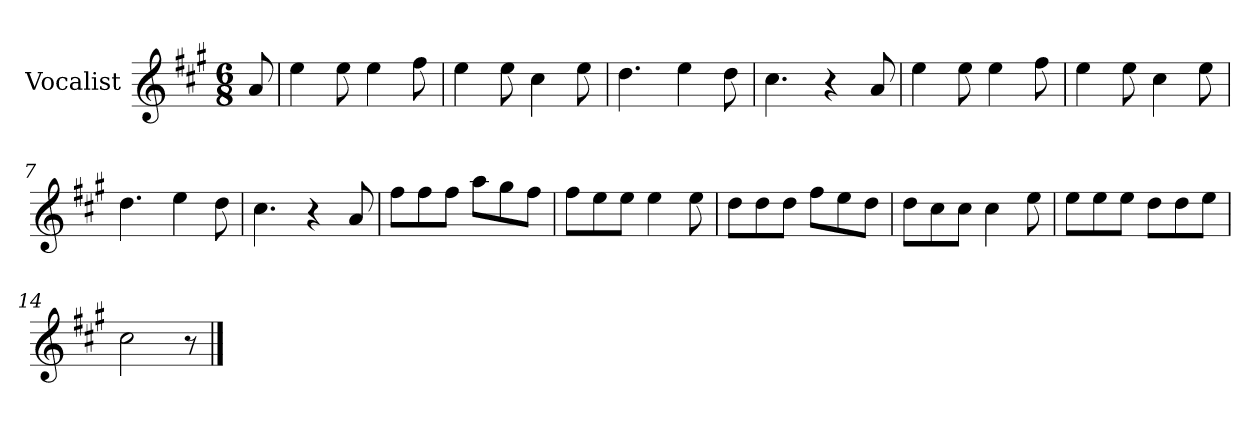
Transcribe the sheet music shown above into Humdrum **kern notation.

**kern
*part1
*staff1
*I"Vocalist
*k[f#c#g#]
*A:
*M6/8
=
8a
=1
4ee
8ee
4ee
8ff#
=2
4ee
8ee
4cc#
8ee
=3
4.dd
4ee
8dd
=4
4.cc#
4r
8a
=5
4ee
8ee
4ee
8ff#
=6
4ee
8ee
4cc#
8ee
=7
4.dd
4ee
8dd
=8
4.cc#
4r
8a
=9
8ff#L
8ff#
8ff#J
8aaL
8gg#
8ff#J
=10
8ff#L
8ee
8eeJ
4ee
8ee
=11
8ddL
8dd
8ddJ
8ff#L
8ee
8ddJ
=12
8ddL
8cc#
8cc#J
4cc#
8ee
=13
8eeL
8ee
8eeJ
8ddL
8dd
8eeJ
=14
2cc#
8r
==
*-
